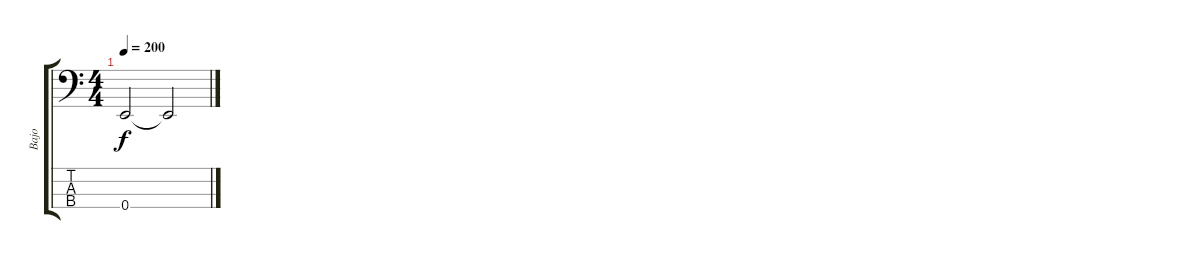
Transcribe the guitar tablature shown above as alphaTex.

\track ("Bajo" "Bajo") {instrument electricbasspick}
\staff {score tabs}
\tuning (G2 D2 A1 E1) {hide}
\ts (4 4)
\tempo 200
\clef f4
\ks c
0.4{t}.2{dy f volume 8} 0.4{t}.2{volume 7}
